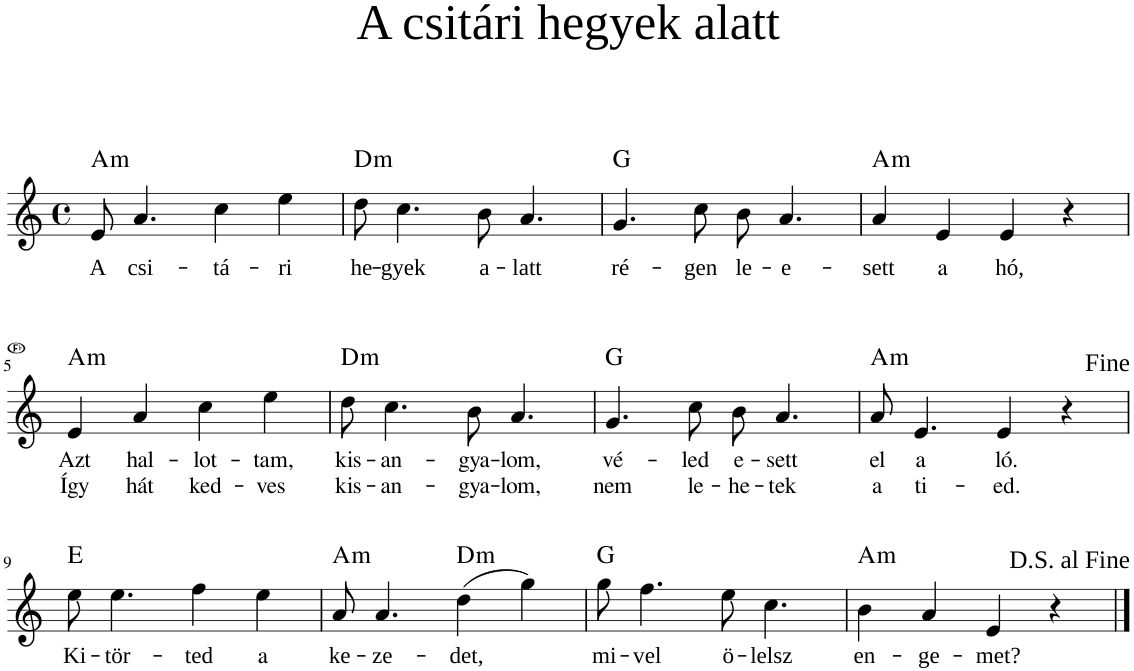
**kern	**text	**text	**harte
*part1	*part1	*part1	*part1
*staff1	*staff1	*staff1	*
*I"Piano	*	*	*
*I'Pno	*	*	*
*clefG2	*	*	*
*k[]	*	*	*
*M4/4	*	*	*
*met(c)	*	*	*
=1	=1	=1	=1
!	!LO:LY:b	!	!LO:H:kt=m
8e/	A	.	A:min
!	!LO:LY:b	!	!
4.a/	csi-	.	.
!	!LO:LY:b	!	!
4cc\	-tá-	.	.
!	!LO:LY:b	!	!
4ee\	-ri	.	.
=2	=2	=2	=2
!	!LO:LY:b	!	!LO:H:kt=m
8dd\	he-	.	D:min
!	!LO:LY:b	!	!
4.cc\	-gyek	.	.
!	!LO:LY:b	!	!
8b\	a-	.	.
!	!LO:LY:b	!	!
4.a/	-latt	.	.
=3	=3	=3	=3
!	!LO:LY:b	!	!LO:H:kt=N.C.
4.g/	ré-	.	N
!	!LO:LY:b	!	!
8cc\	-gen	.	.
!	!LO:LY:b	!	!
8b\	le-	.	.
!	!LO:LY:b	!	!
4.a/	-e-	.	.
=4	=4	=4	=4
!	!LO:LY:b	!	!LO:H:kt=m
4a/	-sett	.	A:min
!	!LO:LY:b	!	!
4e/	a	.	.
!	!LO:LY:b	!	!
4e/	hó,	.	.
4r	.	.	.
!!LO:LB:g=z
=5	=5	=5	=5
!	!LO:LY:b	!LO:LY:b	!LO:H:kt=m
4e/	Azt	Így	A:min
!	!LO:LY:b	!LO:LY:b	!
4a/	hal-	hát	.
!	!LO:LY:b	!LO:LY:b	!
4cc\	-lot-	ked-	.
!	!LO:LY:b	!LO:LY:b	!
4ee\	-tam,	-ves	.
=6	=6	=6	=6
!	!LO:LY:b	!LO:LY:b	!LO:H:kt=m
8dd\	kis-	kis-	D:min
!	!LO:LY:b	!LO:LY:b	!
4.cc\	-an-	-an-	.
!	!LO:LY:b	!LO:LY:b	!
8b\	-gya-	-gya-	.
!	!LO:LY:b	!LO:LY:b	!
4.a/	-lom,	-lom,	.
=7	=7	=7	=7
!	!LO:LY:b	!LO:LY:b	!LO:H:kt=N.C.
4.g/	vé-	nem	N
!	!LO:LY:b	!LO:LY:b	!
8cc\	-led	le-	.
!	!LO:LY:b	!LO:LY:b	!
8b\	e-	-he-	.
!	!LO:LY:b	!LO:LY:b	!
4.a/	-sett	-tek	.
=8	=8	=8	=8
!	!LO:LY:b	!LO:LY:b	!LO:H:kt=m
8a/	el	a	A:min
!	!LO:LY:b	!LO:LY:b	!
4.e/	a	ti-	.
!	!LO:LY:b	!LO:LY:b	!
4e/	ló.	-ed.	.
4r	.	.	.
!LO:TX:a:t=<font face="Times New Roman"/>Fine	!	!	!
!!LO:LB:g=z
=9	=9	=9	=9
!	!LO:LY:b	!	!LO:H:kt=N.C.
8ee\	Ki-	.	N
!	!LO:LY:b	!	!
4.ee\	-tör-	.	.
!	!LO:LY:b	!	!
4ff\	-ted	.	.
!	!LO:LY:b	!	!
4ee\	a	.	.
=10	=10	=10	=10
!	!LO:LY:b	!	!LO:H:kt=m
8a/	ke-	.	A:min
!	!LO:LY:b	!	!
4.a/	-ze-	.	.
!	!LO:LY:b	!	!LO:H:kt=m
(4dd\	-det,	.	D:min
4gg\)	.	.	.
=11	=11	=11	=11
!	!LO:LY:b	!	!LO:H:kt=N.C.
8gg\	mi-	.	N
!	!LO:LY:b	!	!
4.ff\	-vel	.	.
!	!LO:LY:b	!	!
8ee\	ö-	.	.
!	!LO:LY:b	!	!
4.cc\	-lelsz	.	.
=12	=12	=12	=12
!	!LO:LY:b	!	!LO:H:kt=m
4b\	en-	.	A:min
!	!LO:LY:b	!	!
4a/	-ge-	.	.
!	!LO:LY:b	!	!
4e/	-met?	.	.
4r	.	.	.
!LO:TX:a:t=<font face="Times New Roman"/>D.S. al Fine	!	!	!
==	==	==	==
*-	*-	*-	*-
